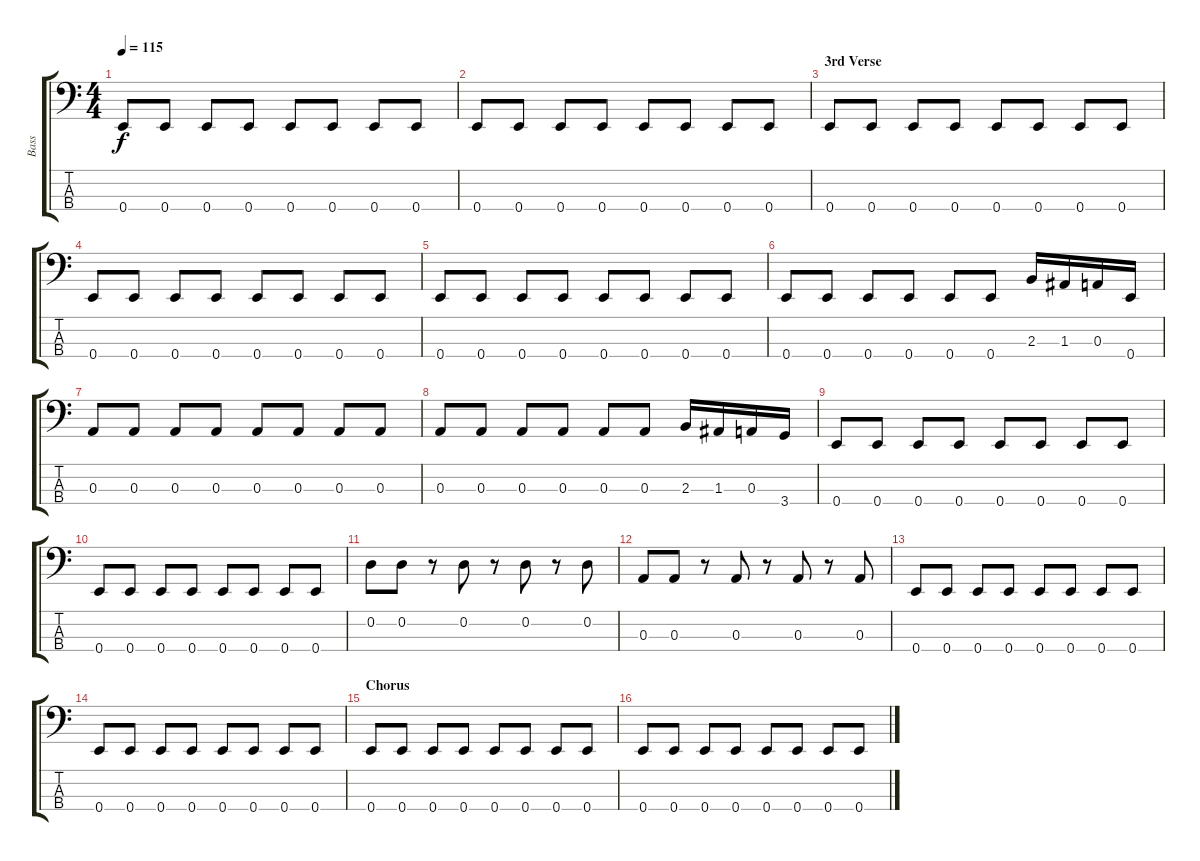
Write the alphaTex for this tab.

\track ("Bass" "Bass") {instrument electricbasspick}
\staff {score tabs}
\tuning (G2 D2 A1 E1) {hide}
\ts (4 4)
\tempo 115
\clef f4
\ks c
0.4.8{dy f} 0.4.8 0.4.8 0.4.8 0.4.8 0.4.8 0.4.8 0.4.8 |
0.4.8 0.4.8 0.4.8 0.4.8 0.4.8 0.4.8 0.4.8 0.4.8 |
\section ("" "3rd Verse")
0.4.8 0.4.8 0.4.8 0.4.8 0.4.8 0.4.8 0.4.8 0.4.8 |
0.4.8 0.4.8 0.4.8 0.4.8 0.4.8 0.4.8 0.4.8 0.4.8 |
0.4.8 0.4.8 0.4.8 0.4.8 0.4.8 0.4.8 0.4.8 0.4.8 |
0.4.8 0.4.8 0.4.8 0.4.8 0.4.8 0.4.8 2.3.16 1.3.16 0.3.16 0.4.16 |
0.3.8 0.3.8 0.3.8 0.3.8 0.3.8 0.3.8 0.3.8 0.3.8 |
0.3.8 0.3.8 0.3.8 0.3.8 0.3.8 0.3.8 2.3.16 1.3.16 0.3.16 3.4.16 |
0.4.8 0.4.8 0.4.8 0.4.8 0.4.8 0.4.8 0.4.8 0.4.8 |
0.4.8 0.4.8 0.4.8 0.4.8 0.4.8 0.4.8 0.4.8 0.4.8 |
0.2.8 0.2.8 r.8 0.2.8 r.8 0.2.8 r.8 0.2.8 |
0.3.8 0.3.8 r.8 0.3.8 r.8 0.3.8 r.8 0.3.8 |
0.4.8 0.4.8 0.4.8 0.4.8 0.4.8 0.4.8 0.4.8 0.4.8 |
0.4.8 0.4.8 0.4.8 0.4.8 0.4.8 0.4.8 0.4.8 0.4.8 |
\section ("" "Chorus")
0.4.8 0.4.8 0.4.8 0.4.8 0.4.8 0.4.8 0.4.8 0.4.8 |
0.4.8 0.4.8 0.4.8 0.4.8 0.4.8 0.4.8 0.4.8 0.4.8
